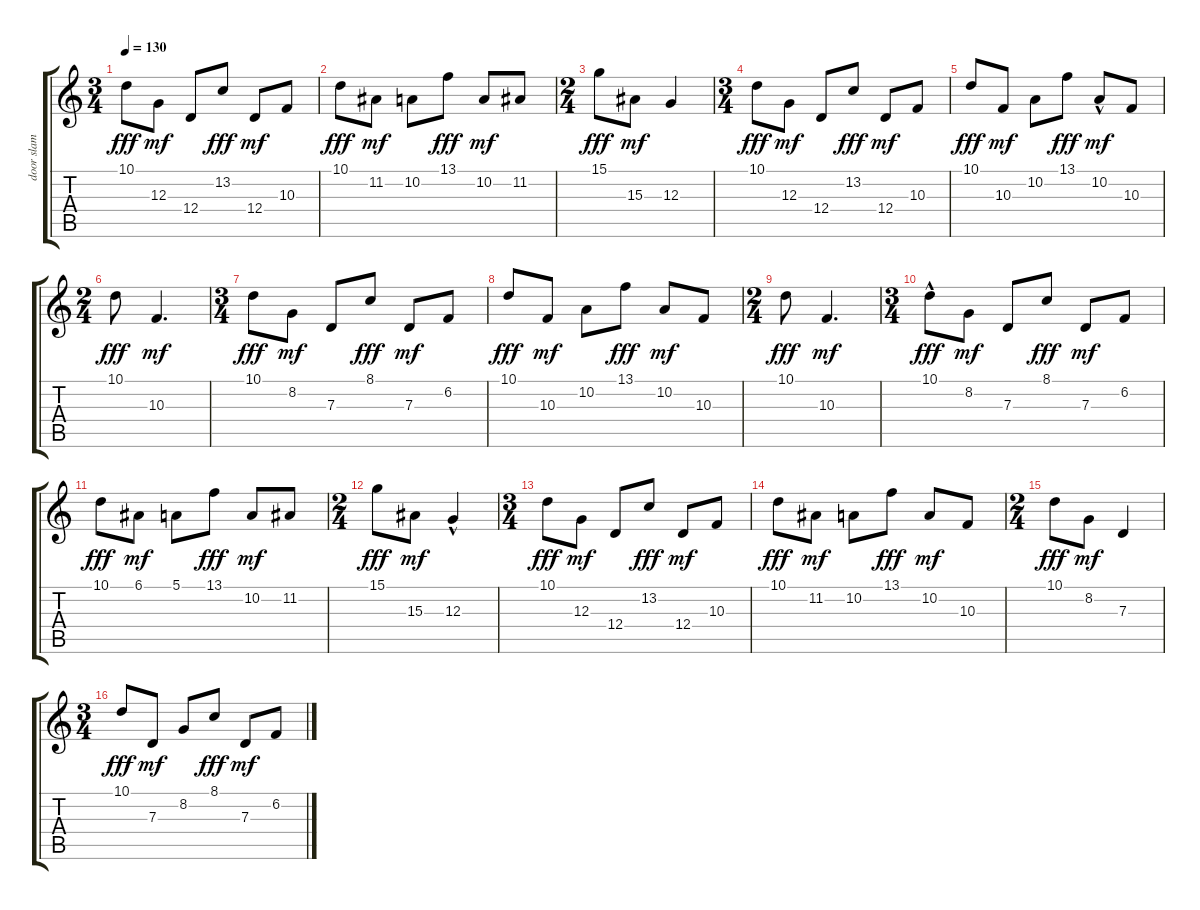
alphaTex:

\track ("door slam" "door slam") {instrument drawbarorgan}
\staff {score tabs}
\tuning (E4 B3 G3 D3 A2 E2) {hide}
\ts (3 4)
\tempo 130
\clef g2
\ks c
10.1.8{dy fff} 12.3.8{dy mf} 12.4.8 13.2.8{dy fff} 12.4.8{dy mf} 10.3.8 |
10.1.8{dy fff} 11.2.8{dy mf} 10.2.8 13.1.8{dy fff} 10.2.8{dy mf} 11.2.8 |
\ts (2 4)
15.1.8{dy fff} 15.3.8{dy mf} 12.3.4 |
\ts (3 4)
10.1.8{dy fff} 12.3.8{dy mf} 12.4.8 13.2.8{dy fff} 12.4.8{dy mf} 10.3.8 |
10.1.8{dy fff} 10.3.8{dy mf} 10.2.8 13.1.8{dy fff} 10.2{hac}.8{dy mf} 10.3.8 |
\ts (2 4)
10.1.8{dy fff} 10.3.4{d dy mf} |
\ts (3 4)
10.1.8{dy fff} 8.2.8{dy mf} 7.3.8 8.1.8{dy fff} 7.3.8{dy mf} 6.2.8 |
10.1.8{dy fff} 10.3.8{dy mf} 10.2.8 13.1.8{dy fff} 10.2.8{dy mf} 10.3.8 |
\ts (2 4)
10.1.8{dy fff} 10.3.4{d dy mf} |
\ts (3 4)
10.1{hac}.8{dy fff} 8.2.8{dy mf} 7.3.8 8.1.8{dy fff} 7.3.8{dy mf} 6.2.8 |
10.1.8{dy fff} 6.1.8{dy mf} 5.1.8 13.1.8{dy fff} 10.2.8{dy mf} 11.2.8 |
\ts (2 4)
15.1.8{dy fff} 15.3.8{dy mf} 12.3{hac}.4 |
\ts (3 4)
10.1.8{dy fff} 12.3.8{dy mf} 12.4.8 13.2.8{dy fff} 12.4.8{dy mf} 10.3.8 |
10.1.8{dy fff} 11.2.8{dy mf} 10.2.8 13.1.8{dy fff} 10.2.8{dy mf} 10.3.8 |
\ts (2 4)
10.1.8{dy fff} 8.2.8{dy mf} 7.3.4 |
\ts (3 4)
10.1.8{dy fff} 7.3.8{dy mf} 8.2.8 8.1.8{dy fff} 7.3.8{dy mf} 6.2.8
